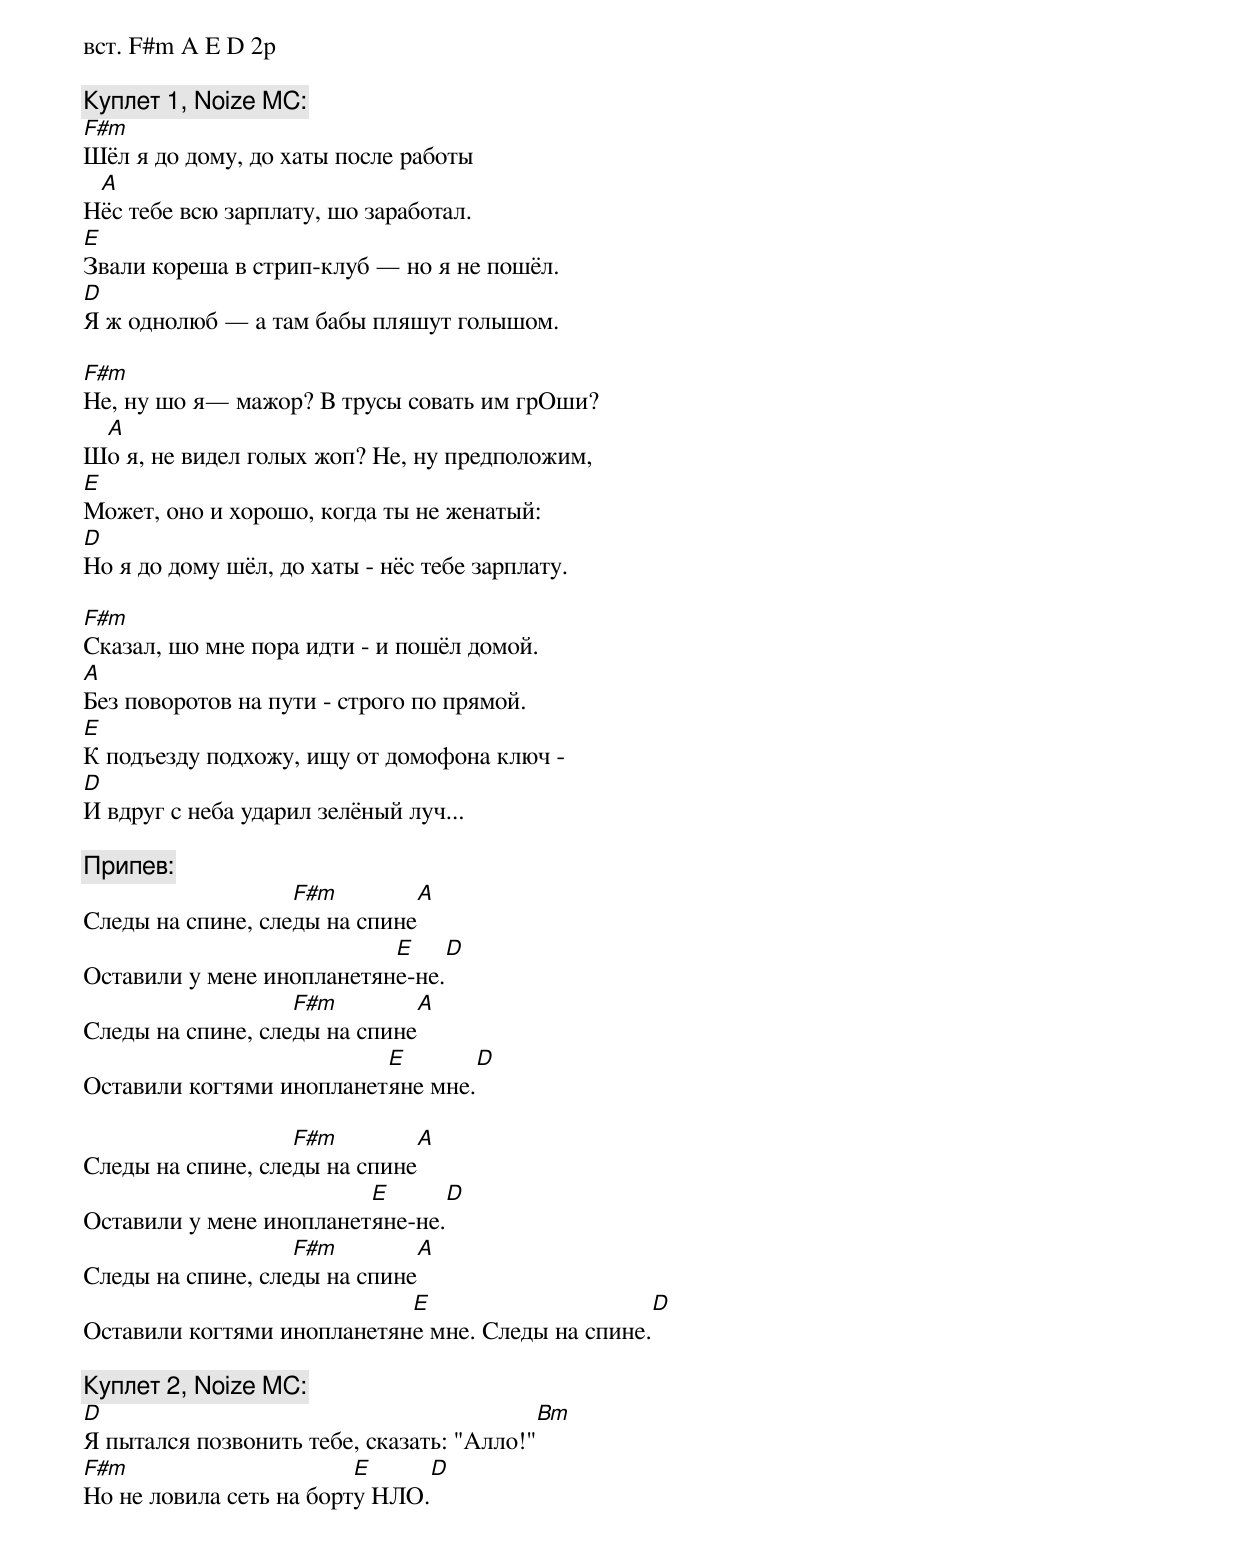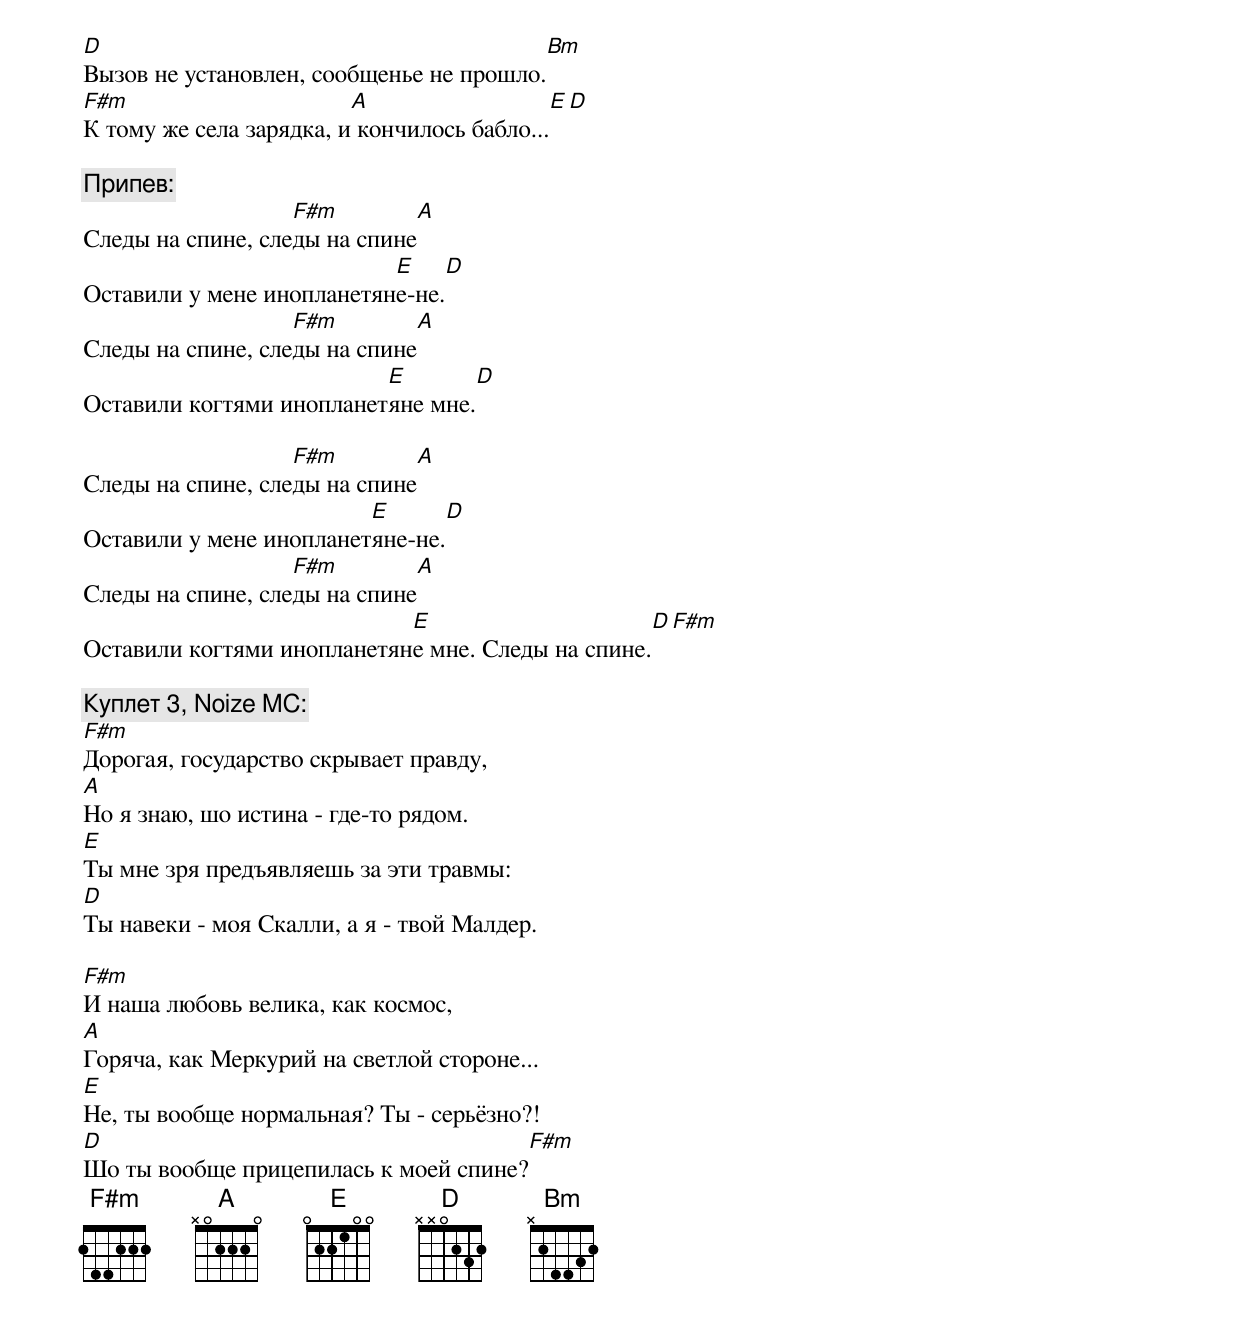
вст. F#m A E D 2p

[Куплет 1, Noize MC]:
F#m
Шёл я до дому, до хаты после работы
 A
Нёс тебе всю зарплату, шо заработал.
E
Звали кореша в стрип-клуб — но я не пошёл.
D
Я ж однолюб — а там бабы пляшут голышом.

F#m
Не, ну шо я— мажор? В трусы совать им грОши?
 A
Шо я, не видел голых жоп? Не, ну предположим,
E
Может, оно и хорошо, когда ты не женатый:
D
Но я до дому шёл, до хаты - нёс тебе зарплату.

F#m
Сказал, шо мне пора идти - и пошёл домой.
A
Без поворотов на пути - строго по прямой.
E
К подъезду подхожу, ищу от домофона ключ -
D
И вдруг с неба ударил зелёный луч...

[Припев]:
                   F#m                    A
Следы на спине, следы на спине
                           E                  D
Оставили у мене инопланетяне-не.
                   F#m                    A
Следы на спине, следы на спине
                          E                  D
Оставили когтями инопланетяне мне.

                   F#m                    A
Следы на спине, следы на спине
                         E                  D
Оставили у мене инопланетяне-не.
                   F#m                    A
Следы на спине, следы на спине
                            E                     D
Оставили когтями инопланетяне мне. Следы на спине.

[Куплет 2, Noize MC]:
D                                                       Bm
Я пытался позвонить тебе, сказать: "Алло!"
F#m                      E              D
Но не ловила сеть на борту НЛО.
D                                                         Bm
Вызов не установлен, сообщенье не прошло.
F#m                      A                                   E  D
К тому же села зарядка, и кончилось бабло...

[Припев]:
                   F#m                    A
Следы на спине, следы на спине
                           E                  D
Оставили у мене инопланетяне-не.
                   F#m                    A
Следы на спине, следы на спине
                          E                  D
Оставили когтями инопланетяне мне.

                   F#m                    A
Следы на спине, следы на спине
                         E                  D
Оставили у мене инопланетяне-не.
                   F#m                    A
Следы на спине, следы на спине
                            E                     D                         F#m
Оставили когтями инопланетяне мне. Следы на спине.

[Куплет 3, Noize MC]:
F#m
Дорогая, государство скрывает правду,
A
Но я знаю, шо истина - где-то рядом.
E
Ты мне зря предъявляешь за эти травмы:
D
Ты навеки - моя Скалли, а я - твой Малдер.

F#m
И наша любовь велика, как космос,
A
Горяча, как Меркурий на светлой стороне...
E
Не, ты вообще нормальная? Ты - серьёзно?!
D                                                           F#m
Шо ты вообще прицепилась к моей спине?
